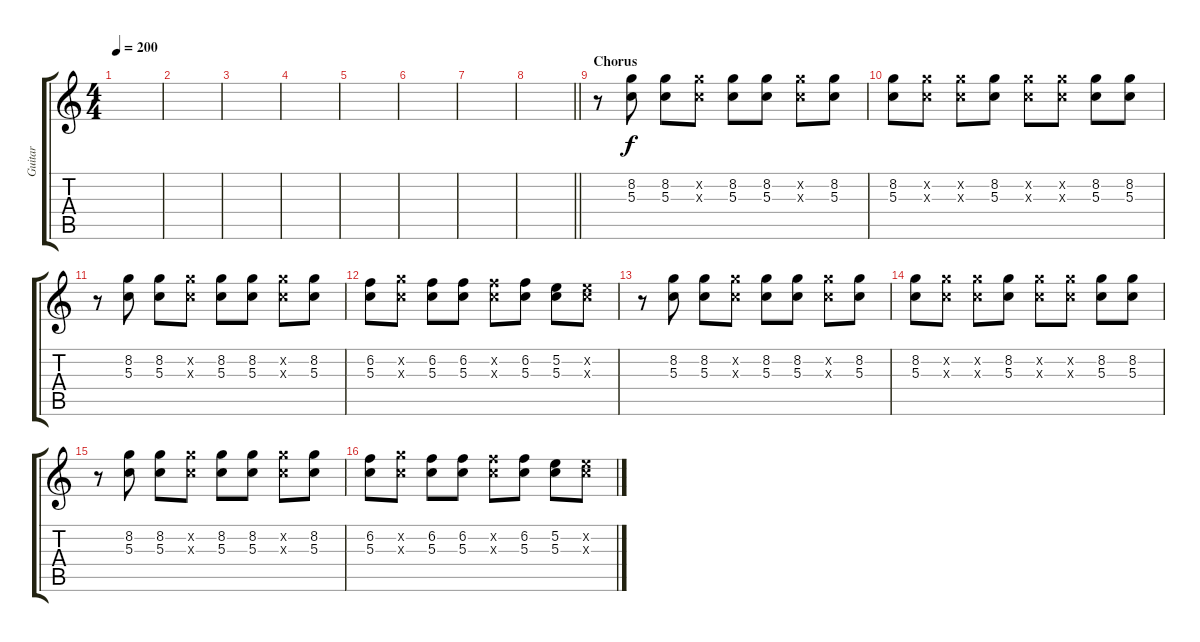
\track ("Guitar" "Guitar") {instrument distortionguitar}
\staff {score tabs}
\tuning (E4 B3 G3 D3 A2 E2) {hide}
\ts (4 4)
\tempo 200
\clef g2
\ks c
|
|
|
|
|
|
|
\barLineRight lightlight
|
\section ("" "Chorus")
r.8 (8.2 5.3).8 (8.2 5.3).8 (8.2{x} 5.3{x}).8 (8.2 5.3).8 (8.2 5.3).8 (8.2{x} 5.3{x}).8 (8.2 5.3).8 |
(8.2 5.3).8 (8.2{x} 5.3{x}).8 (8.2{x} 5.3{x}).8 (8.2 5.3).8 (8.2{x} 5.3{x}).8 (8.2{x} 5.3{x}).8 (8.2 5.3).8 (8.2 5.3).8 |
r.8 (8.2 5.3).8 (8.2 5.3).8 (8.2{x} 5.3{x}).8 (8.2 5.3).8 (8.2 5.3).8 (8.2{x} 5.3{x}).8 (8.2 5.3).8 |
(6.2 5.3).8 (8.2{x} 5.3{x}).8 (6.2 5.3).8 (6.2 5.3).8 (6.2{x} 5.3{x}).8 (6.2 5.3).8 (5.2 5.3).8 (5.2{x} 5.3{x}).8 |
r.8 (8.2 5.3).8 (8.2 5.3).8 (8.2{x} 5.3{x}).8 (8.2 5.3).8 (8.2 5.3).8 (8.2{x} 5.3{x}).8 (8.2 5.3).8 |
(8.2 5.3).8 (8.2{x} 5.3{x}).8 (8.2{x} 5.3{x}).8 (8.2 5.3).8 (8.2{x} 5.3{x}).8 (8.2{x} 5.3{x}).8 (8.2 5.3).8 (8.2 5.3).8 |
r.8 (8.2 5.3).8 (8.2 5.3).8 (8.2{x} 5.3{x}).8 (8.2 5.3).8 (8.2 5.3).8 (8.2{x} 5.3{x}).8 (8.2 5.3).8 |
(6.2 5.3).8 (8.2{x} 5.3{x}).8 (6.2 5.3).8 (6.2 5.3).8 (6.2{x} 5.3{x}).8 (6.2 5.3).8 (5.2 5.3).8 (5.2{x} 5.3{x}).8
